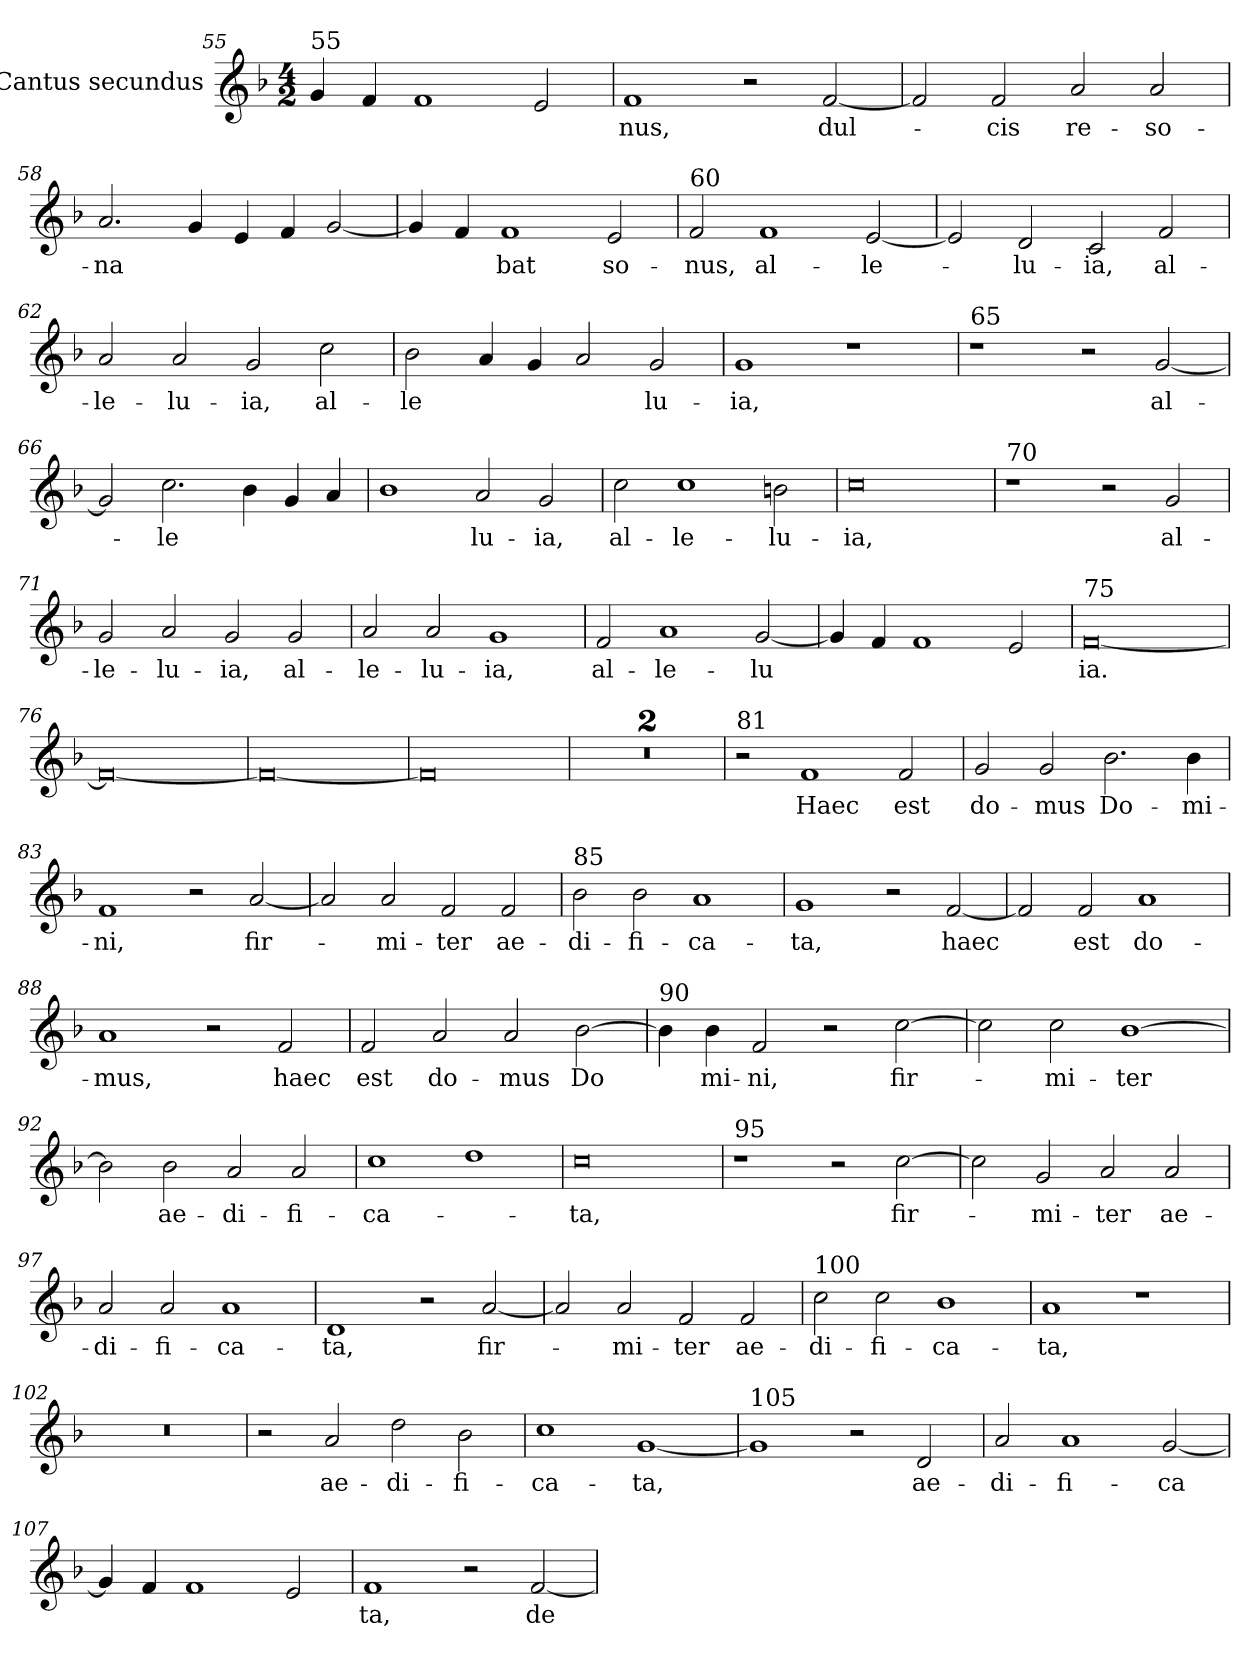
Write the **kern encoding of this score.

**kern	**text
*part1	*part1
*staff1	*staff1
*I"Cantus secundus	*
!!LO:PB:g=z
*clefG2	*
*k[b-]	*
*M4/2	*
=55	=55
!LO:TX:a:t=55	!
!	!LO:LY:b
4g/	-
4f/	.
1f	.
2e/	.
=56	=56
!	!LO:LY:b
1f	nus,
2r	.
!	!LO:LY:b
[2f/	dul-
=57	=57
2f/]	.
!	!LO:LY:b
2f/	cis
!	!LO:LY:b
2a/	re-
!	!LO:LY:b
2a/	so-
=58	=58
!	!LO:LY:b
2.a/	na-
4g/	.
!	!LO:LY:b
4e/	-
4f/	.
[2g/	.
!!LO:LB:g=z
=59	=59
!	!LO:LY:b
4g/]	-
4f/	.
!	!LO:LY:b
1f	bat
!	!LO:LY:b
2e/	so-
=60	=60
!LO:TX:a:t=60	!
!	!LO:LY:b
2f/	nus,
!	!LO:LY:b
1f	al-
!	!LO:LY:b
[2e/	le-
=61	=61
2e/]	.
!	!LO:LY:b
2d/	lu-
!	!LO:LY:b
2c/	ia,
!	!LO:LY:b
2f/	al-
=62	=62
!	!LO:LY:b
2a/	le-
!	!LO:LY:b
2a/	lu-
!	!LO:LY:b
2g/	ia,
!	!LO:LY:b
2cc\	al-
!!LO:LB:g=z
=63	=63
!	!LO:LY:b
2b-\	le-
4a/	.
!	!LO:LY:b
4g/	-
2a/	.
!	!LO:LY:b
2g/	lu-
=64	=64
!	!LO:LY:b
1g	ia,
1r	.
=65	=65
!LO:TX:a:t=65	!
1r	.
2r	.
!	!LO:LY:b
[2g/	al-
=66	=66
2g/]	.
!	!LO:LY:b
2.cc\	le-
4b-\	.
!	!LO:LY:b
4g/	-
4a/	.
!!LO:LB:g=z
=67	=67
!	!LO:LY:b
1b-	-
!	!LO:LY:b
2a/	lu-
!	!LO:LY:b
2g/	ia,
=68	=68
!	!LO:LY:b
2cc\	al-
!	!LO:LY:b
1cc	le-
!	!LO:LY:b
2bn\	lu-
=69	=69
!	!LO:LY:b
0cc	ia,
=70	=70
!LO:TX:a:t=70	!
1r	.
2r	.
!	!LO:LY:b
2g/	al-
=71	=71
!	!LO:LY:b
2g/	le-
!	!LO:LY:b
2a/	lu-
!	!LO:LY:b
2g/	ia,
!	!LO:LY:b
2g/	al-
!!LO:LB:g=z
=72	=72
!	!LO:LY:b
2a/	le-
!	!LO:LY:b
2a/	lu-
!	!LO:LY:b
1g	ia,
=73	=73
!	!LO:LY:b
2f/	al-
!	!LO:LY:b
1a	le-
!	!LO:LY:b
[2g/	lu-
=74	=74
!	!LO:LY:b
4g/]	-
4f/	.
1f	.
2e/	.
=75	=75
!LO:TX:a:t=75	!
!	!LO:LY:b
[0f	ia.
=76	=76
0f_	.
=77	=77
0f_	.
!!LO:LB:g=z
=78	=78
0f]	.
!!LO:LB:g=z
=79	=79
0r	.
=80	=80
0r	.
=81	=81
!LO:TX:a:t=81	!
2r	.
!	!LO:LY:b
1f	Haec
!	!LO:LY:b
2f/	est
=82	=82
!	!LO:LY:b
2g/	do-
!	!LO:LY:b
2g/	mus
!	!LO:LY:b
2.b-\	Do-
!	!LO:LY:b
4b-\	mi-
=83	=83
!	!LO:LY:b
1f	ni,
2r	.
!	!LO:LY:b
[2a/	fir-
=84	=84
2a/]	.
!	!LO:LY:b
2a/	mi-
!	!LO:LY:b
2f/	ter
!	!LO:LY:b
2f/	ae-
!!LO:LB:g=z
=85	=85
!LO:TX:a:t=85	!
!	!LO:LY:b
2b-\	di-
!	!LO:LY:b
2b-\	fi-
!	!LO:LY:b
1a	ca-
=86	=86
!	!LO:LY:b
1g	ta,
2r	.
!	!LO:LY:b
[2f/	haec
=87	=87
2f/]	.
!	!LO:LY:b
2f/	est
!	!LO:LY:b
1a	do-
=88	=88
!	!LO:LY:b
1a	mus,
2r	.
!	!LO:LY:b
2f/	haec
=89	=89
!	!LO:LY:b
2f/	est
!	!LO:LY:b
2a/	do-
!	!LO:LY:b
2a/	mus
!	!LO:LY:b
[2b-\	Do-
!!LO:LB:g=z
=90	=90
!LO:TX:a:t=90	!
!	!LO:LY:b
4b-\]	-
!	!LO:LY:b
4b-\	mi-
!	!LO:LY:b
2f/	ni,
2r	.
!	!LO:LY:b
[2cc\	fir-
=91	=91
2cc\]	.
!	!LO:LY:b
2cc\	mi-
!	!LO:LY:b
[1b-	ter
=92	=92
2b-\]	.
!	!LO:LY:b
2b-\	ae-
!	!LO:LY:b
2a/	di-
!	!LO:LY:b
2a/	fi-
=93	=93
!	!LO:LY:b
1cc	ca-
1dd	.
=94	=94
!	!LO:LY:b
0cc	ta,
!!LO:LB:g=z
=95	=95
!LO:TX:a:t=95	!
1r	.
2r	.
!	!LO:LY:b
[2cc\	fir-
=96	=96
2cc\]	.
!	!LO:LY:b
2g/	mi-
!	!LO:LY:b
2a/	ter
!	!LO:LY:b
2a/	ae-
=97	=97
!	!LO:LY:b
2a/	di-
!	!LO:LY:b
2a/	fi-
!	!LO:LY:b
1a	ca-
=98	=98
!	!LO:LY:b
1d	ta,
2r	.
!	!LO:LY:b
[2a/	fir-
=99	=99
2a/]	.
!	!LO:LY:b
2a/	mi-
!	!LO:LY:b
2f/	ter
!	!LO:LY:b
2f/	ae-
!!LO:LB:g=z
=100	=100
!LO:TX:a:t=100	!
!	!LO:LY:b
2cc\	di-
!	!LO:LY:b
2cc\	fi-
!	!LO:LY:b
1b-	ca-
=101	=101
!	!LO:LY:b
1a	ta,
1r	.
=102	=102
0r	.
=103	=103
2r	.
!	!LO:LY:b
2a/	ae-
!	!LO:LY:b
2dd\	di-
!	!LO:LY:b
2b-\	fi-
=104	=104
!	!LO:LY:b
1cc	ca-
!	!LO:LY:b
[1g	ta,
=105	=105
!LO:TX:a:t=105	!
1g]	.
2r	.
!	!LO:LY:b
2d/	ae-
!!LO:LB:g=z
=106	=106
!	!LO:LY:b
2a/	di-
!	!LO:LY:b
1a	fi-
!	!LO:LY:b
[2g/	ca-
=107	=107
4g/]	.
4f/	.
1f	.
!	!LO:LY:b
2e/	-
=108	=108
!	!LO:LY:b
1f	ta,
2r	.
!	!LO:LY:b
[2f/	de
=	=
*-	*-
